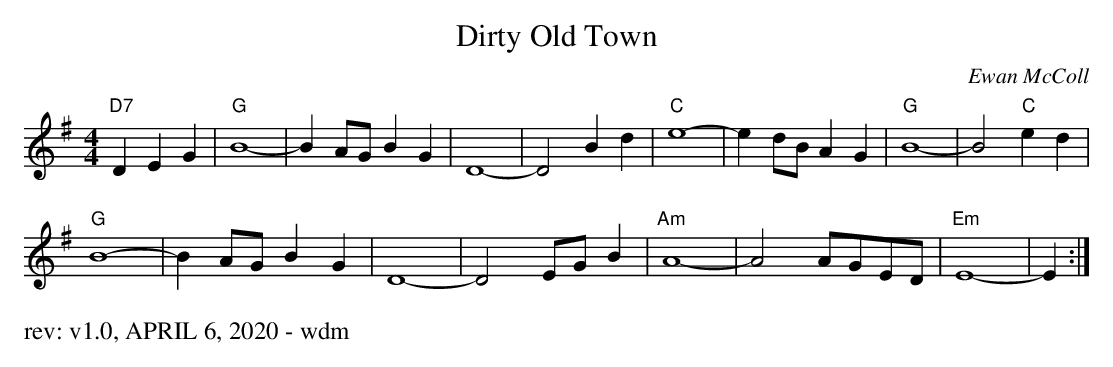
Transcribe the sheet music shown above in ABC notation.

X:1
T:Dirty Old Town
M:4/4
C:Ewan McColl
L:1/8
K:Gmaj
"D7" D2 E2G2|"G"B8-|B2AG B2G2|D8-|D4 B2d2|\
"C"e8-|e2dB A2G2|"G"B8-|B4 "C"e2d2|
"G"B8-|B2AG B2G2|D8-|D4 EGB2|\
"Am"A8-|A4 AGED|"Em"E8-|E2 :|
